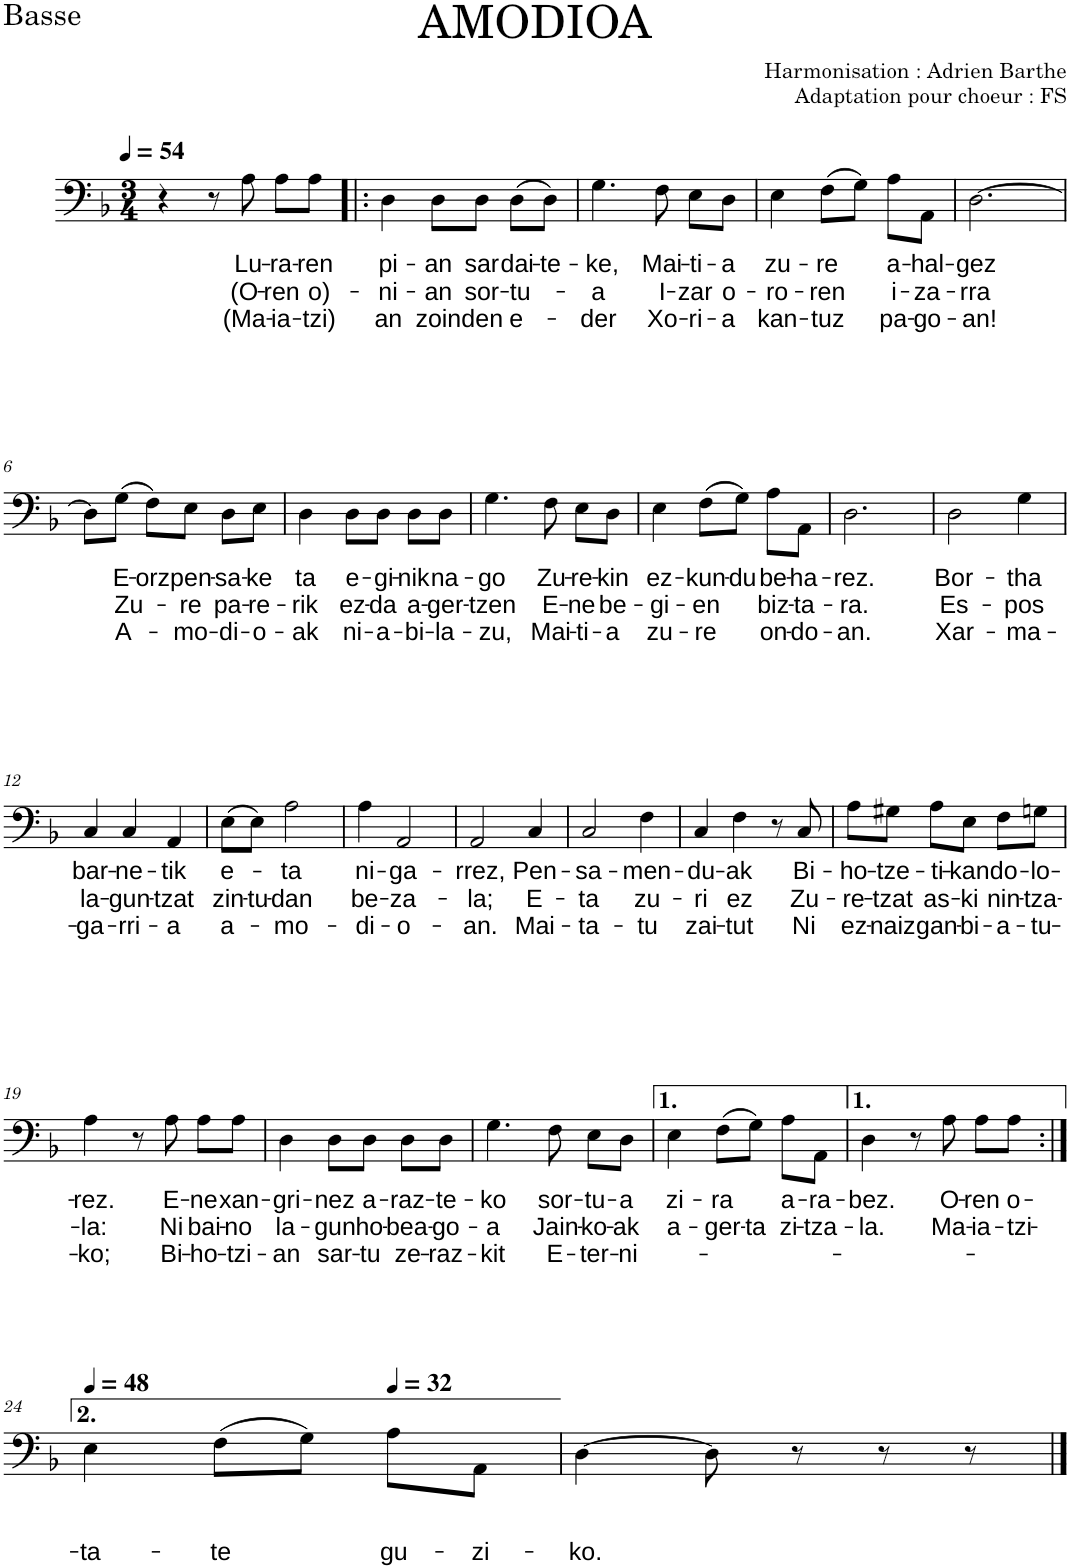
**kern	**text	**text	**text
*part1	*part1	*part1	*part1
*staff1	*staff1	*staff1	*staff1
*I"Basse	*	*	*
*I'B.	*	*	*
*clefF4	*	*	*
*k[b-]	*	*	*
*M3/4	*	*	*
*MM54	*	*	*
=1	=1	=1	=1
4r	.	.	.
8r	.	.	.
!	!LO:LY:b	!LO:LY:b	!LO:LY:b
8A\	Lu-	(O-	(Ma-
!	!LO:LY:b	!LO:LY:b	!LO:LY:b
8A\L	-ra-	-ren	-ia-
!	!LO:LY:b	!LO:LY:b	!LO:LY:b
8A\J	-ren	o)-	-tzi)
=2!|:	=2!|:	=2!|:	=2!|:
!	!LO:LY:b	!LO:LY:b	!LO:LY:b
4D\	pi-	-ni-	an
!	!LO:LY:b	!LO:LY:b	!LO:LY:b
8D\L	-an	-an	zoin
!	!LO:LY:b	!LO:LY:b	!LO:LY:b
8D\J	sar	sor-	den
!	!LO:LY:b	!LO:LY:b	!LO:LY:b
(8D\L	dai-	-tu-	e-
!	!LO:LY:b	!	!
8D\J)	-te-	.	.
=3	=3	=3	=3
!	!LO:LY:b	!LO:LY:b	!LO:LY:b
4.G\	-ke,	-a	-der
!	!LO:LY:b	!LO:LY:b	!LO:LY:b
8F\	Mai-	I-	Xo-
!	!LO:LY:b	!LO:LY:b	!LO:LY:b
8E\L	-ti-	-zar	-ri-
!	!LO:LY:b	!LO:LY:b	!LO:LY:b
8D\J	-a	o-	-a
=4	=4	=4	=4
!	!LO:LY:b	!LO:LY:b	!LO:LY:b
4E\	zu-	-ro-	kan-
!	!LO:LY:b	!LO:LY:b	!LO:LY:b
(8F\L	-re	-ren	-tuz
8G\J)	.	.	.
!	!LO:LY:b	!LO:LY:b	!LO:LY:b
8A\L	a-	i-	pa-
!	!LO:LY:b	!LO:LY:b	!LO:LY:b
8AA\J	-hal-	-za-	-go-
=5	=5	=5	=5
!	!LO:LY:b	!LO:LY:b	!LO:LY:b
[2.D\	-gez	-rra	-an!
!!LO:LB:g=z
=6	=6	=6	=6
8D\L]	.	.	.
!	!LO:LY:b	!LO:LY:b	!LO:LY:b
(8G\J	E-	Zu-	A-
!	!LO:LY:b	!	!
8F\L)	-orz	.	.
!	!LO:LY:b	!LO:LY:b	!LO:LY:b
8E\J	pen-	-re	-mo-
!	!LO:LY:b	!LO:LY:b	!LO:LY:b
8D\L	-sa-	pa-	-di-
!	!LO:LY:b	!LO:LY:b	!LO:LY:b
8E\J	-ke	-re-	-o-
=7	=7	=7	=7
!	!LO:LY:b	!LO:LY:b	!LO:LY:b
4D\	ta	-rik	-ak
!	!LO:LY:b	!LO:LY:b	!LO:LY:b
8D\L	e-	ez-	ni-
!	!LO:LY:b	!LO:LY:b	!LO:LY:b
8D\J	-gi-	-da	-a-
!	!LO:LY:b	!LO:LY:b	!LO:LY:b
8D\L	-nik	a-	-bi-
!	!LO:LY:b	!LO:LY:b	!LO:LY:b
8D\J	na-	-ger-	-la-
=8	=8	=8	=8
!	!LO:LY:b	!LO:LY:b	!LO:LY:b
4.G\	-go	-tzen	-zu,
!	!LO:LY:b	!LO:LY:b	!LO:LY:b
8F\	Zu-	E-	Mai-
!	!LO:LY:b	!LO:LY:b	!LO:LY:b
8E\L	-re-	-ne	-ti-
!	!LO:LY:b	!LO:LY:b	!LO:LY:b
8D\J	-kin	be-	-a
=9	=9	=9	=9
!	!LO:LY:b	!LO:LY:b	!LO:LY:b
4E\	ez-	-gi-	zu-
!	!LO:LY:b	!LO:LY:b	!LO:LY:b
(8F\L	-kun-	-en	-re
!	!LO:LY:b	!	!
8G\J)	-du	.	.
!	!LO:LY:b	!LO:LY:b	!LO:LY:b
8A\L	be-	biz-	on-
!	!LO:LY:b	!LO:LY:b	!LO:LY:b
8AA\J	-ha-	-ta-	-do-
=10	=10	=10	=10
!	!LO:LY:b	!LO:LY:b	!LO:LY:b
2.D\	-rez.	-ra.	-an.
=11	=11	=11	=11
!	!LO:LY:b	!LO:LY:b	!LO:LY:b
2D\	Bor-	Es-	Xar-
!	!LO:LY:b	!LO:LY:b	!LO:LY:b
4G\	-tha	-pos	-ma-
!!LO:LB:g=z
=12	=12	=12	=12
!	!LO:LY:b	!LO:LY:b	!LO:LY:b
4C/	bar-	la-	-ga-
!	!LO:LY:b	!LO:LY:b	!LO:LY:b
4C/	-ne-	-gun-	-rri-
!	!LO:LY:b	!LO:LY:b	!LO:LY:b
4AA/	-tik	-tzat	-a
=13	=13	=13	=13
!	!LO:LY:b	!LO:LY:b	!LO:LY:b
(8E\L	e-	zin-	a-
!	!	!LO:LY:b	!
8E\J)	.	-tu-	.
!	!LO:LY:b	!LO:LY:b	!LO:LY:b
2A\	-ta	-dan	-mo-
=14	=14	=14	=14
!	!LO:LY:b	!LO:LY:b	!LO:LY:b
4A\	ni-	-be-	-di-
!	!LO:LY:b	!LO:LY:b	!LO:LY:b
2AA/	-ga-	-za-	-o-
=15	=15	=15	=15
!	!LO:LY:b	!LO:LY:b	!LO:LY:b
2AA/	-rrez,	-la;	-an.
!	!LO:LY:b	!LO:LY:b	!LO:LY:b
4C/	Pen-	E-	Mai-
=16	=16	=16	=16
!	!LO:LY:b	!LO:LY:b	!LO:LY:b
2C/	-sa-	-ta	-ta-
!	!LO:LY:b	!LO:LY:b	!LO:LY:b
4F\	-men-	zu-	-tu
=17	=17	=17	=17
!	!LO:LY:b	!LO:LY:b	!LO:LY:b
4C/	-du-	-ri	zai-
!	!LO:LY:b	!LO:LY:b	!LO:LY:b
4F\	-ak	ez	-tut
8r	.	.	.
!	!LO:LY:b	!LO:LY:b	!LO:LY:b
8C/	Bi-	Zu-	Ni
=18	=18	=18	=18
!	!LO:LY:b	!LO:LY:b	!LO:LY:b
8A\L	-ho-	-re-	ez-
!	!LO:LY:b	!LO:LY:b	!LO:LY:b
8G#X\J	-tze-	-tzat	-naiz
!	!LO:LY:b	!LO:LY:b	!LO:LY:b
8A\L	-ti-	as-	gan-
!	!LO:LY:b	!LO:LY:b	!LO:LY:b
8E\J	-kan	-ki	-bi-
!	!LO:LY:b	!LO:LY:b	!LO:LY:b
8F\L	do-	nin-	-a-
!	!LO:LY:b	!LO:LY:b	!LO:LY:b
8Gn\J	-lo-	-tza-	-tu-
!!LO:LB:g=z
=19	=19	=19	=19
!	!LO:LY:b	!LO:LY:b	!LO:LY:b
4A\	-rez.	-la:	-ko;
8r	.	.	.
!	!LO:LY:b	!LO:LY:b	!LO:LY:b
8A\	E-	Ni	Bi-
!	!LO:LY:b	!LO:LY:b	!LO:LY:b
8A\L	-ne	bai-	-ho-
!	!LO:LY:b	!LO:LY:b	!LO:LY:b
8A\J	xan-	-no	-tzi-
=20	=20	=20	=20
!	!LO:LY:b	!LO:LY:b	!LO:LY:b
4D\	-gri-	la-	-an
!	!LO:LY:b	!LO:LY:b	!LO:LY:b
8D\L	-nez	-gun	sar-
!	!LO:LY:b	!LO:LY:b	!LO:LY:b
8D\J	a-	ho-	-tu
!	!LO:LY:b	!LO:LY:b	!LO:LY:b
8D\L	-raz-	-bea-	ze-
!	!LO:LY:b	!LO:LY:b	!LO:LY:b
8D\J	-te-	-go-	-raz-
=21	=21	=21	=21
!	!LO:LY:b	!LO:LY:b	!LO:LY:b
4.G\	-ko	-a	-kit
!	!LO:LY:b	!LO:LY:b	!LO:LY:b
8F\	sor-	Jain-	E-
!	!LO:LY:b	!LO:LY:b	!LO:LY:b
8E\L	-tu-	-ko-	-ter-
!	!LO:LY:b	!LO:LY:b	!LO:LY:b
8D\J	-a	-ak	-ni-
=22	=22	=22	=22
!	!LO:LY:b	!LO:LY:b	!
4E\	zi-	a-	.
!	!LO:LY:b	!LO:LY:b	!
(8F\L	-ra	-ger-	.
!	!	!LO:LY:b	!
8G\J)	.	-ta	.
!	!LO:LY:b	!LO:LY:b	!
8A\L	a-	zi-	.
!	!LO:LY:b	!LO:LY:b	!
8AA\J	-ra-	-tza-	.
=23	=23	=23	=23
!	!LO:LY:b	!LO:LY:b	!
4D\	-bez.	-la.	.
8r	.	.	.
!	!LO:LY:b	!LO:LY:b	!
8A\	O-	Ma-	.
!	!LO:LY:b	!LO:LY:b	!
8A\L	-ren	-ia-	.
!	!LO:LY:b	!LO:LY:b	!
8A\J	o-	-tzi-	.
!!LO:LB:g=z
=24:|!	=24:|!	=24:|!	=24:|!
*MM48	*	*	*
!	!	!	!LO:LY:b
4E\	.	.	-ta-
!	!	!	!LO:LY:b
(8F\L	.	.	-te
8G\J)	.	.	.
*MM32	*	*	*
!	!	!	!LO:LY:b
8A\L	.	.	gu-
!	!	!	!LO:LY:b
8AA\J	.	.	-zi-
=25	=25	=25	=25
!	!	!	!LO:LY:b
[4D\	.	.	-ko.
8D\]	.	.	.
8r	.	.	.
8r	.	.	.
8r	.	.	.
==	==	==	==
*-	*-	*-	*-
